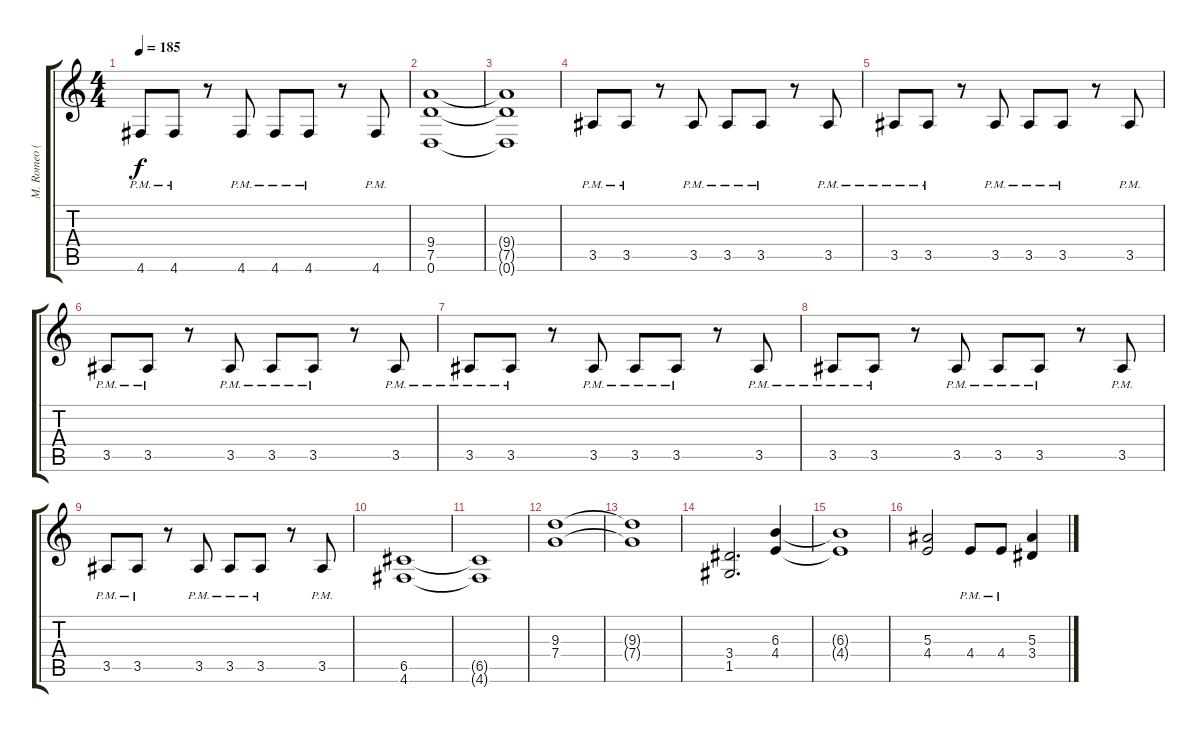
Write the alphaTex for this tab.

\track ("M. Romeo (Base)" "M. Romeo (") {instrument distortionguitar}
\staff {score tabs}
\tuning (D4 A3 F3 C3 G2 D2) {hide}
\ts (4 4)
\tempo 185
\clef g2
\ks c
4.6{pm}.8{dy f} 4.6{pm}.8 r.8 4.6{pm}.8 4.6{pm}.8 4.6{pm}.8 r.8 4.6{pm}.8 |
(9.4 7.5 0.6).1 |
(9.4{t} 7.5{t} 0.6{t}).1 |
3.5{pm}.8 3.5{pm}.8 r.8 3.5{pm}.8 3.5{pm}.8 3.5{pm}.8 r.8 3.5{pm}.8 |
3.5{pm}.8 3.5{pm}.8 r.8 3.5{pm}.8 3.5{pm}.8 3.5{pm}.8 r.8 3.5{pm}.8 |
3.5{pm}.8 3.5{pm}.8 r.8 3.5{pm}.8 3.5{pm}.8 3.5{pm}.8 r.8 3.5{pm}.8 |
3.5{pm}.8 3.5{pm}.8 r.8 3.5{pm}.8 3.5{pm}.8 3.5{pm}.8 r.8 3.5{pm}.8 |
3.5{pm}.8 3.5{pm}.8 r.8 3.5{pm}.8 3.5{pm}.8 3.5{pm}.8 r.8 3.5{pm}.8 |
3.5{pm}.8 3.5{pm}.8 r.8 3.5{pm}.8 3.5{pm}.8 3.5{pm}.8 r.8 3.5{pm}.8 |
(6.5 4.6).1 |
(6.5{t} 4.6{t}).1 |
(9.3 7.4).1 |
(9.3{t} 7.4{t}).1 |
(3.4 1.5).2{d} (6.3 4.4).4 |
(6.3{t} 4.4{t}).1 |
(5.3 4.4).2 4.4{pm}.8 4.4{pm}.8 (5.3 3.4).4
